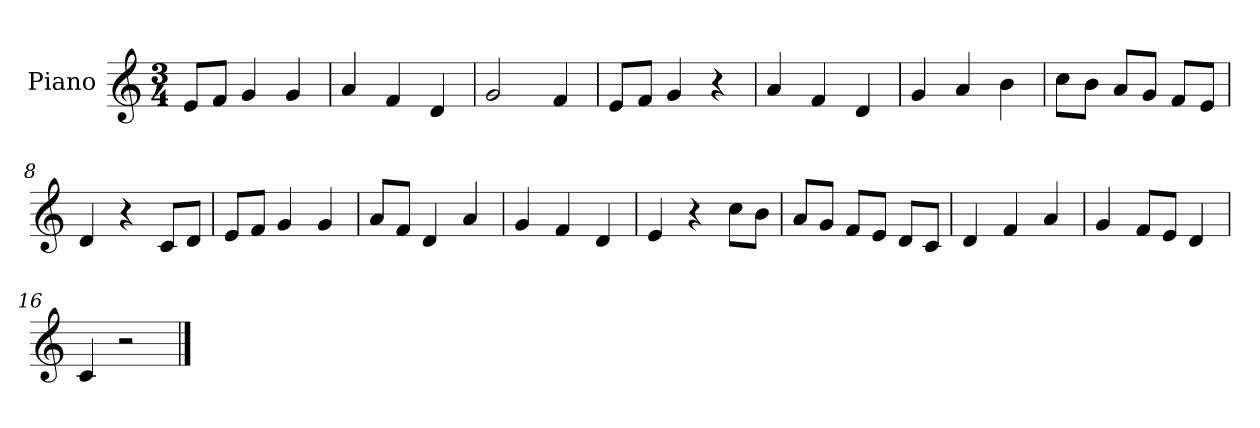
**kern
*part1
*staff1
*I"Piano
*I'Pno
*clefG2
*k[]
*C:
*M3/4
=1
8e/L
8f/J
4g/
4g/
=2
4a/
4f/
4d/
=3
2g/
4f/
=4
8e/L
8f/J
4g/
4r
=5
4a/
4f/
4d/
=6
4g/
4a/
4b\
=7
8cc\L
8b\J
8a/L
8g/J
8f/L
8e/J
=8
4d/
4r
8c/L
8d/J
=9
8e/L
8f/J
4g/
4g/
=10
8a/L
8f/J
4d/
4a/
=11
4g/
4f/
4d/
=12
4e/
4r
8cc\L
8b\J
=13
8a/L
8g/J
8f/L
8e/J
8d/L
8c/J
=14
4d/
4f/
4a/
=15
4g/
8f/L
8e/J
4d/
=16
4c/
2r
==
*-
